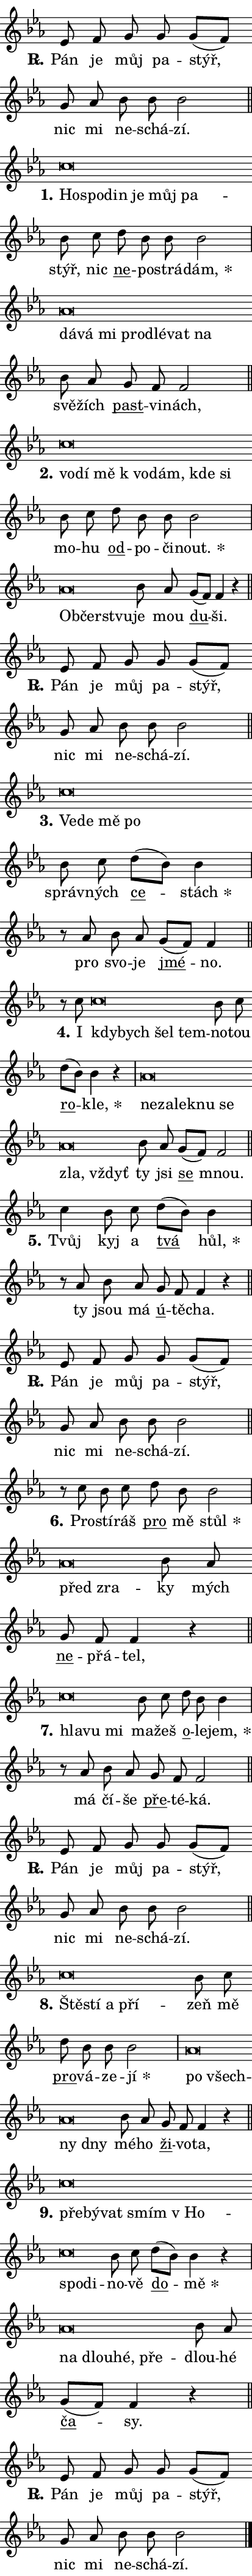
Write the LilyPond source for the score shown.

\version "2.22.1"
\header { tagline = "" }
\paper {
  indent = 0\cm
  top-margin = 0\cm
  right-margin = 0\cm
  bottom-margin = 0\cm
  left-margin = 0\cm
  paper-width = 7\cm
  page-breaking = #ly:one-page-breaking
  system-system-spacing.basic-distance = #11
  score-system-spacing.basic-distance = #11
  ragged-last = ##f
}


%% Author: Thomas Morley
%% https://lists.gnu.org/archive/html/lilypond-user/2020-05/msg00002.html
#(define (line-position grob)
"Returns position of @var[grob} in current system:
   @code{'start}, if at first time-step
   @code{'end}, if at last time-step
   @code{'middle} otherwise
"
  (let* ((col (ly:item-get-column grob))
         (ln (ly:grob-object col 'left-neighbor))
         (rn (ly:grob-object col 'right-neighbor))
         (col-to-check-left (if (ly:grob? ln) ln col))
         (col-to-check-right (if (ly:grob? rn) rn col))
         (break-dir-left
           (and
             (ly:grob-property col-to-check-left 'non-musical #f)
             (ly:item-break-dir col-to-check-left)))
         (break-dir-right
           (and
             (ly:grob-property col-to-check-right 'non-musical #f)
             (ly:item-break-dir col-to-check-right))))
        (cond ((eqv? 1 break-dir-left) 'start)
              ((eqv? -1 break-dir-right) 'end)
              (else 'middle))))

#(define (tranparent-at-line-position vctor)
  (lambda (grob)
  "Relying on @code{line-position} select the relevant enry from @var{vctor}.
Used to determine transparency,"
    (case (line-position grob)
      ((end) (not (vector-ref vctor 0)))
      ((middle) (not (vector-ref vctor 1)))
      ((start) (not (vector-ref vctor 2))))))

noteHeadBreakVisibility =
#(define-music-function (break-visibility)(vector?)
"Makes @code{NoteHead}s transparent relying on @var{break-visibility}"
#{
  \override NoteHead.transparent =
    #(tranparent-at-line-position break-visibility)
#})

#(define delete-ledgers-for-transparent-note-heads
  (lambda (grob)
    "Reads whether a @code{NoteHead} is transparent.
If so this @code{NoteHead} is removed from @code{'note-heads} from
@var{grob}, which is supposed to be @code{LedgerLineSpanner}.
As a result ledgers are not printed for this @code{NoteHead}"
    (let* ((nhds-array (ly:grob-object grob 'note-heads))
           (nhds-list
             (if (ly:grob-array? nhds-array)
                 (ly:grob-array->list nhds-array)
                 '()))
           ;; Relies on the transparent-property being done before
           ;; Staff.LedgerLineSpanner.after-line-breaking is executed.
           ;; This is fragile ...
           (to-keep
             (remove
               (lambda (nhd)
                 (ly:grob-property nhd 'transparent #f))
               nhds-list)))
      ;; TODO find a better method to iterate over grob-arrays, similiar
      ;; to filter/remove etc for lists
      ;; For now rebuilt from scratch
      (set! (ly:grob-object grob 'note-heads)  '())
      (for-each
        (lambda (nhd)
          (ly:pointer-group-interface::add-grob grob 'note-heads nhd))
        to-keep))))

hideNotes = {
  \noteHeadBreakVisibility #begin-of-line-visible
}
unHideNotes = {
  \noteHeadBreakVisibility #all-visible
}

% work-around for resetting accidentals
% https://lilypond.org/doc/v2.23/Documentation/notation/displaying-rhythms#unmetered-music
cadenzaMeasure = {
  \cadenzaOff
  \partial 1024 s1024
  \cadenzaOn
}

#(define-markup-command (accent layout props text) (markup?)
  "Underline accented syllable"
  (interpret-markup layout props
    #{\markup \override #'(offset . 4.3) \underline { #text }#}))

responsum = \markup \concat {
  "R" \hspace #-1.05 \path #0.1 #'((moveto 0 0.07) (lineto 0.9 0.8)) \hspace #0.05 "."
}

\layout {
    \context {
        \Staff
        \remove "Time_signature_engraver"
        \override LedgerLineSpanner.after-line-breaking = #delete-ledgers-for-transparent-note-heads
    }
    \context {
        \Voice {
            \override NoteHead.output-attributes = #'((class . "notehead"))
            \override Hairpin.height = #0.55
        }
    }
    \context {
        \Lyrics {
            \override StanzaNumber.output-attributes = #'((class . "stanzanumber"))
            \override LyricSpace.minimum-distance = #0.9
            \override LyricText.font-name = #"TeX Gyre Schola"
            \override LyricText.font-size = 1
            \override StanzaNumber.font-name = #"TeX Gyre Schola Bold"
            \override StanzaNumber.font-size = 1
        }
    }
}

% magnetic-lyrics.ily
%
%   written by
%     Jean Abou Samra <jean@abou-samra.fr>
%     Werner Lemberg <wl@gnu.org>
%
%   adapted by
%     Jiri Hon <jiri.hon@gmail.com>
%
% Version 2022-Apr-15

% https://www.mail-archive.com/lilypond-user@gnu.org/msg149350.html

#(define (Left_hyphen_pointer_engraver context)
   "Collect syllable-hyphen-syllable occurrences in lyrics and store
them in properties.  This engraver only looks to the left.  For
example, if the lyrics input is @code{foo -- bar}, it does the
following.

@itemize @bullet
@item
Set the @code{text} property of the @code{LyricHyphen} grob between
@q{foo} and @q{bar} to @code{foo}.

@item
Set the @code{left-hyphen} property of the @code{LyricText} grob with
text @q{foo} to the @code{LyricHyphen} grob between @q{foo} and
@q{bar}.
@end itemize

Use this auxiliary engraver in combination with the
@code{lyric-@/text::@/apply-@/magnetic-@/offset!} hook."
   (let ((hyphen #f)
         (text #f))
     (make-engraver
      (acknowledgers
       ((lyric-syllable-interface engraver grob source-engraver)
        (set! text grob)))
      (end-acknowledgers
       ((lyric-hyphen-interface engraver grob source-engraver)
        ;(when (not (grob::has-interface grob 'lyric-space-interface))
          (set! hyphen grob)));)
      ((stop-translation-timestep engraver)
       (when (and text hyphen)
         (ly:grob-set-object! text 'left-hyphen hyphen))
       (set! text #f)
       (set! hyphen #f)))))

#(define (lyric-text::apply-magnetic-offset! grob)
   "If the space between two syllables is less than the value in
property @code{LyricText@/.details@/.squash-threshold}, move the right
syllable to the left so that it gets concatenated with the left
syllable.

Use this function as a hook for
@code{LyricText@/.after-@/line-@/breaking} if the
@code{Left_@/hyphen_@/pointer_@/engraver} is active."
   (let ((hyphen (ly:grob-object grob 'left-hyphen #f)))
     (when hyphen
       (let ((left-text (ly:spanner-bound hyphen LEFT)))
         (when (grob::has-interface left-text 'lyric-syllable-interface)
           (let* ((common (ly:grob-common-refpoint grob left-text X))
                  (this-x-ext (ly:grob-extent grob common X))
                  (left-x-ext
                   (begin
                     ;; Trigger magnetism for left-text.
                     (ly:grob-property left-text 'after-line-breaking)
                     (ly:grob-extent left-text common X)))
                  ;; `delta` is the gap width between two syllables.
                  (delta (- (interval-start this-x-ext)
                            (interval-end left-x-ext)))
                  (details (ly:grob-property grob 'details))
                  (threshold (assoc-get 'squash-threshold details 0.2)))
             (when (< delta threshold)
               (let* (;; We have to manipulate the input text so that
                      ;; ligatures crossing syllable boundaries are not
                      ;; disabled.  For languages based on the Latin
                      ;; script this is essentially a beautification.
                      ;; However, for non-Western scripts it can be a
                      ;; necessity.
                      (lt (ly:grob-property left-text 'text))
                      (rt (ly:grob-property grob 'text))
                      (is-space (grob::has-interface hyphen 'lyric-space-interface))
                      (space (if is-space " " ""))
                      (space-markup (grob-interpret-markup grob " "))
                      (space-size (interval-length (ly:stencil-extent space-markup X)))
                      (extra-delta (if is-space space-size 0))
                      ;; Append new syllable.
                      (ltrt-space (if (and (string? lt) (string? rt))
                                (string-append lt space rt)
                                (make-concat-markup (list lt space rt))))
                      ;; Right-align `ltrt` to the right side.
                      (ltrt-space-markup (grob-interpret-markup
                               grob
                               (make-translate-markup
                                (cons (interval-length this-x-ext) 0)
                                (make-right-align-markup ltrt-space)))))
                 (begin
                   ;; Don't print `left-text`.
                   (ly:grob-set-property! left-text 'stencil #f)
                   ;; Set text and stencil (which holds all collected
                   ;; syllables so far) and shift it to the left.
                   (ly:grob-set-property! grob 'text ltrt-space)
                   (ly:grob-set-property! grob 'stencil ltrt-space-markup)
                   (ly:grob-translate-axis! grob (- (- delta extra-delta)) X))))))))))


#(define (lyric-hyphen::displace-bounds-first grob)
   ;; Make very sure this callback isn't triggered too early.
   (let ((left (ly:spanner-bound grob LEFT))
         (right (ly:spanner-bound grob RIGHT)))
     (ly:grob-property left 'after-line-breaking)
     (ly:grob-property right 'after-line-breaking)
     (ly:lyric-hyphen::print grob)))

squashThreshold = #0.4

\layout {
  \context {
    \Lyrics
    \consists #Left_hyphen_pointer_engraver
    \override LyricText.after-line-breaking =
      #lyric-text::apply-magnetic-offset!
    \override LyricHyphen.stencil = #lyric-hyphen::displace-bounds-first
    \override LyricText.details.squash-threshold = \squashThreshold
    \override LyricHyphen.minimum-distance = 0
    \override LyricHyphen.minimum-length = \squashThreshold
  }
}

squash = \override LyricText.details.squash-threshold = 9999
unSquash = \override LyricText.details.squash-threshold = \squashThreshold

left = \override LyricText.self-alignment-X = #LEFT
unLeft = \revert LyricText.self-alignment-X

starOffset = #(lambda (grob) 
                (let ((x_offset (ly:self-alignment-interface::aligned-on-x-parent grob)))
                  (if (= x_offset 0) 0 (+ x_offset 1.2))))

star = #(define-music-function (syllable)(string?)
"Append star separator at the end of a syllable"
#{
  \once \override LyricText.X-offset = #starOffset
  \lyricmode { \markup {
    #syllable
    \override #'((font-name . "TeX Gyre Schola Bold")) \hspace #0.2 \lower #0.65 \larger "*"
  } }
#})

starAccent = #(define-music-function (syllable)(string?)
"Append star separator at the end of a syllable and make accent"
#{
  \once \override LyricText.X-offset = #starOffset
  \lyricmode { \markup {
    \accent #syllable
    \override #'((font-name . "TeX Gyre Schola Bold")) \hspace #0.2 \lower #0.65 \larger "*"
  } }
#})

breath = #(define-music-function (syllable)(string?)
"Append breathing indicator at the end of a syllable"
#{
  \lyricmode { \markup { #syllable "+" } }
#})

optionalBreath = #(define-music-function (syllable)(string?)
"Append optional breathing indicator at the end of a syllable"
#{
  \lyricmode { \markup { #syllable "(+)" } }
#})


\score {
    <<
        \new Voice = "melody" { \cadenzaOn \key es \major \relative { es'8 f g g g[( f)] \bar "" g as bes bes bes2 \cadenzaMeasure \bar "||" \break }
\relative { c''\breve*1/16 \hideNotes \breve*1/16 \bar "" \breve*1/16 \bar "" \breve*1/16 \bar "" \breve*1/16 \breve*1/16 \bar "" \unHideNotes bes8 c \bar "" d bes bes bes2 \cadenzaMeasure \bar "|" as\breve*1/16 \hideNotes \breve*1/16 \bar "" \breve*1/16 \bar "" \breve*1/16 \bar "" \breve*1/16 \bar "" \breve*1/16 \breve*1/16 \bar "" \unHideNotes bes8 as \bar "" g f f2 \cadenzaMeasure \bar "||" \break }
\relative { c''\breve*1/16 \hideNotes \breve*1/16 \bar "" \breve*1/16 \bar "" \breve*1/16 \bar "" \breve*1/16 \bar "" \breve*1/16 \breve*1/16 \bar "" \unHideNotes bes8 c \bar "" d bes bes bes2 \cadenzaMeasure \bar "|" as\breve*1/16 \hideNotes \breve*1/16 \breve*1/16 \bar "" \unHideNotes bes8 as \bar "" g[( f)] f4 r \cadenzaMeasure \bar "||" \break }
\relative { es'8 f g g g[( f)] \bar "" g as bes bes bes2 \cadenzaMeasure \bar "||" \break }
\relative { c''\breve*1/16 \hideNotes \breve*1/16 \bar "" \breve*1/16 \breve*1/16 \bar "" \unHideNotes bes8 c \bar "" d[( bes)] bes4 \cadenzaMeasure \bar "|" r8 as bes8 as \bar "" g[( f)] f4 \cadenzaMeasure \bar "||" \break }
\relative { r8 c'' c\breve*1/16 \hideNotes \breve*1/16 \bar "" \breve*1/16 \breve*1/16 \bar "" \unHideNotes bes8 c \bar "" d[( bes)] bes4 r \cadenzaMeasure \bar "|" as\breve*1/16 \hideNotes \breve*1/16 \bar "" \breve*1/16 \bar "" \breve*1/16 \bar "" \breve*1/16 \bar "" \breve*1/16 \breve*1/16 \bar "" \unHideNotes bes8 as \bar "" g[( f)] f2 \cadenzaMeasure \bar "||" \break }
\relative { c''4 bes8 c \bar "" d[( bes)] bes4 \cadenzaMeasure \bar "|" r8 as bes8 as \bar "" g f f4 r \cadenzaMeasure \bar "||" \break }
\relative { es'8 f g g g[( f)] \bar "" g as bes bes bes2 \cadenzaMeasure \bar "||" \break }
\relative { r8 c'' bes8 c \bar "" d bes bes2 \cadenzaMeasure \bar "|" as\breve*1/16 \hideNotes \breve*1/16 \bar "" \unHideNotes bes8 as \bar "" g f f4 r \cadenzaMeasure \bar "||" \break }
\relative { c''\breve*1/16 \hideNotes \breve*1/16 \breve*1/16 \bar "" \unHideNotes bes8 c \bar "" d bes bes4 \cadenzaMeasure \bar "|" r8 as bes8 as \bar "" g f f2 \cadenzaMeasure \bar "||" \break }
\relative { es'8 f g g g[( f)] \bar "" g as bes bes bes2 \cadenzaMeasure \bar "||" \break }
\relative { c''\breve*1/16 \hideNotes \breve*1/16 \bar "" \breve*1/16 \breve*1/16 \bar "" \unHideNotes bes8 c \bar "" d bes bes bes2 \cadenzaMeasure \bar "|" as\breve*1/16 \hideNotes \breve*1/16 \bar "" \breve*1/16 \breve*1/16 \bar "" \unHideNotes bes8 as \bar "" g f f4 r \cadenzaMeasure \bar "||" \break }
\relative { c''\breve*1/16 \hideNotes \breve*1/16 \bar "" \breve*1/16 \bar "" \breve*1/16 \bar "" \breve*1/16 \bar "" \breve*1/16 \breve*1/16 \bar "" \unHideNotes bes8 c \bar "" d[( bes)] bes4 r \cadenzaMeasure \bar "|" as\breve*1/16 \hideNotes \breve*1/16 \bar "" \breve*1/16 \breve*1/16 \bar "" \unHideNotes bes8 as \bar "" g[( f)] f4 r \cadenzaMeasure \bar "||" \break }
\relative { es'8 f g g g[( f)] \bar "" g as bes bes bes2 \cadenzaMeasure \bar "||" \break } \bar "|." }
        \new Lyrics \lyricsto "melody" { \lyricmode { \set stanza = \responsum
Pán je můj pa -- stýř, nic mi ne -- schá -- zí.
\set stanza = "1."
\left Ho -- \squash spo -- din je můj pa -- \unLeft \unSquash stýř, nic \markup \accent ne -- po -- strá -- \star dám, \left dá -- \squash vá mi pro -- dlé -- vat na \unLeft \unSquash svě -- žích \markup \accent past -- vi -- nách,
\set stanza = "2."
\left vo -- \squash dí mě "k vo" -- dám, kde si \unLeft \unSquash mo -- hu \markup \accent od -- po -- či -- \star nout. \left Ob -- \squash čer -- stvu -- \unLeft \unSquash je mou \markup \accent du -- ši.
\set stanza = \responsum
Pán je můj pa -- stýř, nic mi ne -- schá -- zí.
\set stanza = "3."
\left Ve -- \squash de mě po \unLeft \unSquash správ -- ných \markup \accent ce -- \star stách pro svo -- je \markup \accent jmé -- no.
\set stanza = "4."
I \left kdy -- \squash bych šel tem -- \unLeft \unSquash no -- tou \markup \accent ro -- \star kle, \left ne -- \squash za -- lek -- nu se zla, vždyť \unLeft \unSquash ty jsi \markup \accent se mnou.
\set stanza = "5."
Tvůj kyj a \markup \accent tvá \star hůl, ty jsou má \markup \accent ú -- tě -- cha.
\set stanza = \responsum
Pán je můj pa -- stýř, nic mi ne -- schá -- zí.
\set stanza = "6."
Pro -- stí -- ráš \markup \accent pro mě \star stůl \left před \squash zra -- \unLeft \unSquash ky mých \markup \accent ne -- přá -- tel,
\set stanza = "7."
\left hla -- \squash vu mi \unLeft \unSquash ma -- žeš \markup \accent o -- le -- \star jem, má čí -- še \markup \accent pře -- té -- ká.
\set stanza = \responsum
Pán je můj pa -- stýř, nic mi ne -- schá -- zí.
\set stanza = "8."
\left Ště -- \squash stí a pří -- \unLeft \unSquash zeň mě \markup \accent pro -- vá -- ze -- \star jí \left po \squash všech -- ny dny \unLeft \unSquash mé -- ho \markup \accent ži -- vo -- ta,
\set stanza = "9."
\left pře -- \squash bý -- vat smím "v Ho" -- spo -- di -- \unLeft \unSquash no -- vě \markup \accent do -- \star mě \left na \squash dlou -- hé, pře -- \unLeft \unSquash dlou -- hé \markup \accent ča -- sy.
\set stanza = \responsum
Pán je můj pa -- stýř, nic mi ne -- schá -- zí. } }
    >>
    \layout {}
}
